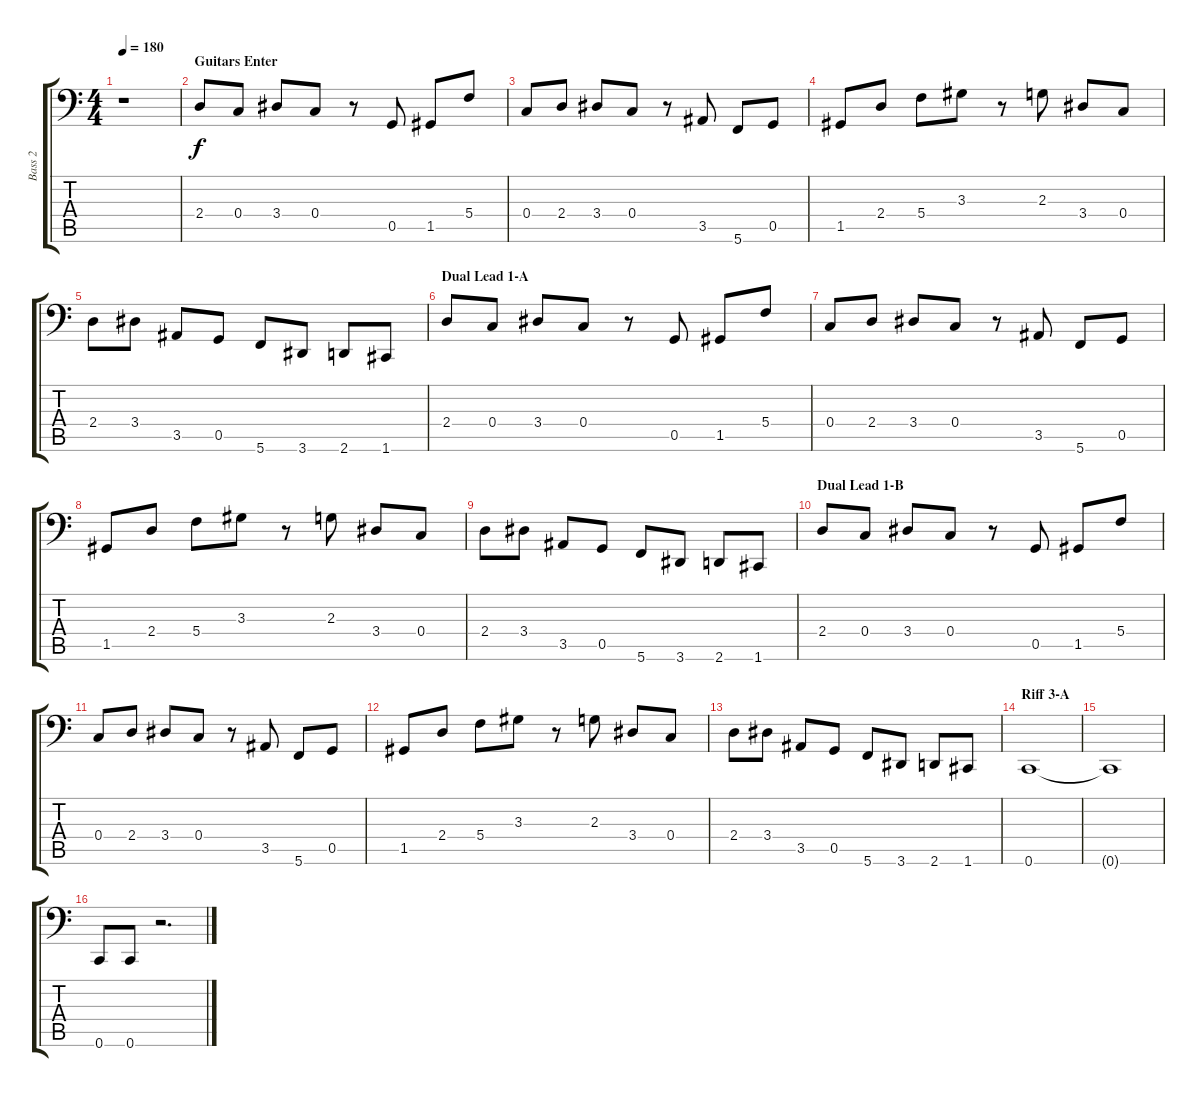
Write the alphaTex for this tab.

\track ("Bass 2" "Bass 2") {instrument electricbassfinger}
\staff {score tabs}
\tuning (D3 A2 F2 C2 G1 C1) {hide}
\ts (4 4)
\tempo 180
\clef f4
\ks c
r.1{dy f} |
\section ("" "Guitars Enter")
2.4.8 0.4.8 3.4.8 0.4.8 r.8 0.5.8 1.5.8 5.4.8 |
0.4.8 2.4.8 3.4.8 0.4.8 r.8 3.5.8 5.6.8 0.5.8 |
1.5.8 2.4.8 5.4.8 3.3.8 r.8 2.3.8 3.4.8 0.4.8 |
2.4.8 3.4.8 3.5.8 0.5.8 5.6.8 3.6.8 2.6.8 1.6.8 |
\section ("" "Dual Lead 1-A")
2.4.8 0.4.8 3.4.8 0.4.8 r.8 0.5.8 1.5.8 5.4.8 |
0.4.8 2.4.8 3.4.8 0.4.8 r.8 3.5.8 5.6.8 0.5.8 |
1.5.8 2.4.8 5.4.8 3.3.8 r.8 2.3.8 3.4.8 0.4.8 |
2.4.8 3.4.8 3.5.8 0.5.8 5.6.8 3.6.8 2.6.8 1.6.8 |
\section ("" "Dual Lead 1-B")
2.4.8 0.4.8 3.4.8 0.4.8 r.8 0.5.8 1.5.8 5.4.8 |
0.4.8 2.4.8 3.4.8 0.4.8 r.8 3.5.8 5.6.8 0.5.8 |
1.5.8 2.4.8 5.4.8 3.3.8 r.8 2.3.8 3.4.8 0.4.8 |
2.4.8 3.4.8 3.5.8 0.5.8 5.6.8 3.6.8 2.6.8 1.6.8 |
\section ("" "Riff 3-A")
0.6.1 |
0.6{t}.1 |
0.6.8 0.6.8 r.2{d}
